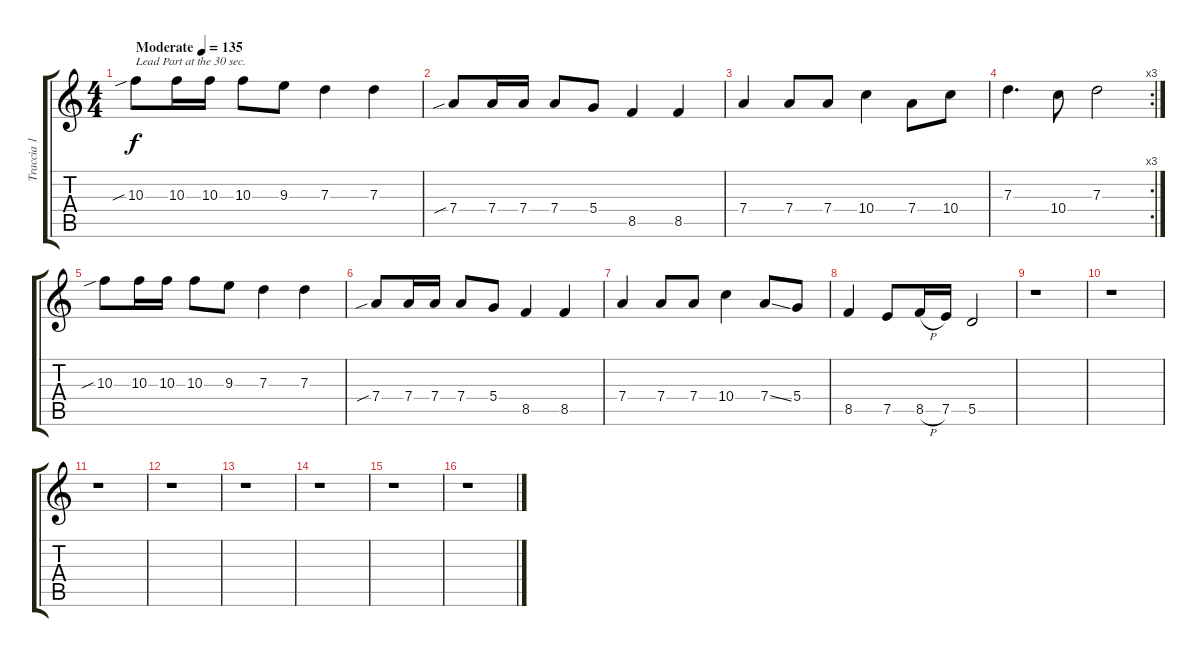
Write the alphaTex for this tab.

\track ("Traccia 1" "Traccia 1") {instrument distortionguitar}
\staff {score tabs}
\tuning (E4 B3 G3 D3 A2 E2) {hide}
\ts (4 4)
\tempo (135 "Moderate")
\clef g2
\ks c
10.3{sib}.8{txt "Lead Part at the 30 sec." dy f instrument distortionguitar} 10.3.16 10.3.16 10.3.8 9.3.8 7.3.4 7.3.4 |
7.4{sib}.8 7.4.16 7.4.16 7.4.8 5.4.8 8.5.4 8.5.4 |
7.4.4 7.4.8 7.4.8 10.4.4 7.4.8 10.4.8 |
\rc 3
7.3.4{d} 10.4.8 7.3.2 |
10.3{sib}.8 10.3.16 10.3.16 10.3.8 9.3.8 7.3.4 7.3.4 |
7.4{sib}.8 7.4.16 7.4.16 7.4.8 5.4.8 8.5.4 8.5.4 |
7.4.4 7.4.8 7.4.8 10.4.4 7.4{ss}.8 5.4.8 |
8.5.4 7.5.8 8.5{h}.16 7.5.16 5.5.2 |
r.1 |
r.1 |
r.1 |
r.1 |
r.1 |
r.1 |
r.1 |
r.1
